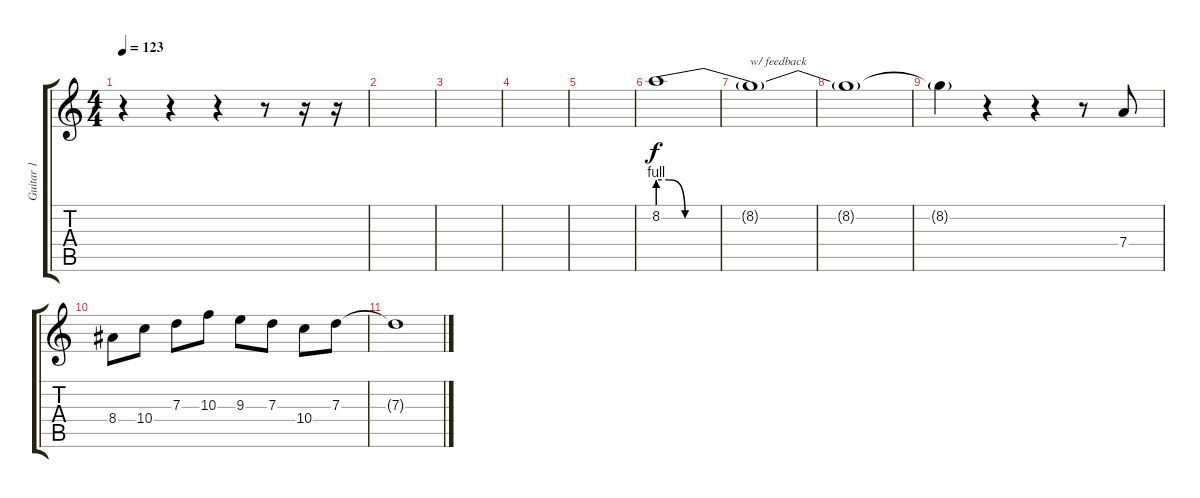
\track ("Guitar 1" "Guitar 1") {instrument overdrivenguitar}
\staff {score tabs}
\tuning (E4 B3 G3 D3 A2 E2) {hide}
\ts (4 4)
\tempo 123
\clef g2
\ks c
r.4{dy f instrument overdrivenguitar} r.4 r.4 r.8 r.16 r.16 |
|
|
|
|
8.2{be (custom 0 4 2 4 5 0 20 0 40 0 60 0)}.1 |
8.2{t}.1{txt "w/ feedback"} |
8.2{t}.1 |
8.2{t}.4 r.4 r.4 r.8 7.4.8 |
8.4.8 10.4.8 7.3.8 10.3.8 9.3.8 7.3.8 10.4.8 7.3.8 |
7.3{t}.1
